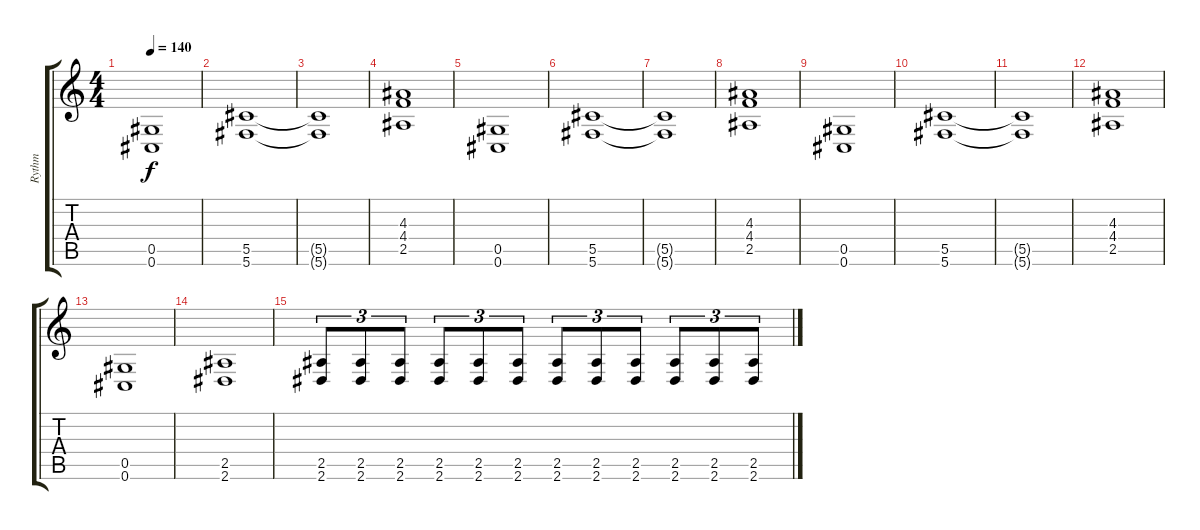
\track ("Rythm" "Rythm") {instrument overdrivenguitar}
\staff {score tabs}
\tuning (Eb4 Bb3 Gb3 Db3 Ab2 Db2) {hide}
\ts (4 4)
\tempo 140
\clef g2
\ks c
(0.5 0.6).1{dy f} |
(5.5 5.6).1 |
(5.5{t} 5.6{t}).1 |
(4.3 4.4 2.5).1 |
(0.5 0.6).1 |
(5.5 5.6).1 |
(5.5{t} 5.6{t}).1 |
(4.3 4.4 2.5).1 |
(0.5 0.6).1 |
(5.5 5.6).1 |
(5.5{t} 5.6{t}).1 |
(4.3 4.4 2.5).1 |
(0.5 0.6).1 |
(2.5 2.6).1 |
(2.5 2.6).8{tu (3 2)} (2.5 2.6).8{tu (3 2)} (2.5 2.6).8{tu (3 2)} (2.5 2.6).8{tu (3 2)} (2.5 2.6).8{tu (3 2)} (2.5 2.6).8{tu (3 2)} (2.5 2.6).8{tu (3 2)} (2.5 2.6).8{tu (3 2)} (2.5 2.6).8{tu (3 2)} (2.5 2.6).8{tu (3 2)} (2.5 2.6).8{tu (3 2)} (2.5 2.6).8{tu (3 2)}
